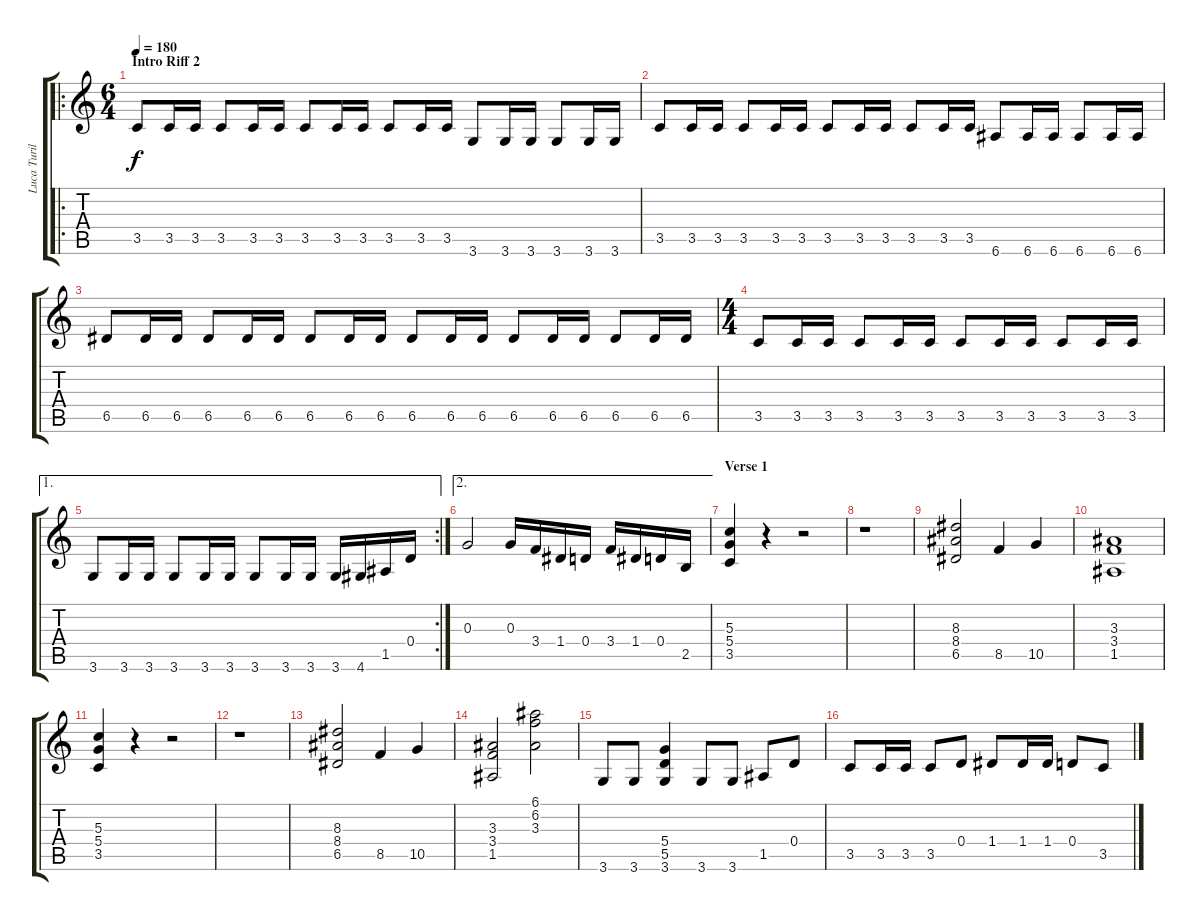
\track ("Luca Turilli" "Luca Turil") {instrument distortionguitar}
\staff {score tabs}
\tuning (E4 B3 G3 D3 A2 E2) {hide}
\ro
\ts (6 4)
\section ("" "Intro Riff 2")
\tempo 180
\clef g2
\ks c
3.5.8{dy f} 3.5.16 3.5.16 3.5.8 3.5.16 3.5.16 3.5.8 3.5.16 3.5.16 3.5.8 3.5.16 3.5.16 3.6.8 3.6.16 3.6.16 3.6.8 3.6.16 3.6.16 |
3.5.8 3.5.16 3.5.16 3.5.8 3.5.16 3.5.16 3.5.8 3.5.16 3.5.16 3.5.8 3.5.16 3.5.16 6.6.8 6.6.16 6.6.16 6.6.8 6.6.16 6.6.16 |
6.5.8 6.5.16 6.5.16 6.5.8 6.5.16 6.5.16 6.5.8 6.5.16 6.5.16 6.5.8 6.5.16 6.5.16 6.5.8 6.5.16 6.5.16 6.5.8 6.5.16 6.5.16 |
\ts (4 4)
3.5.8 3.5.16 3.5.16 3.5.8 3.5.16 3.5.16 3.5.8 3.5.16 3.5.16 3.5.8 3.5.16 3.5.16 |
\ae 1
\rc 2
3.6.8 3.6.16 3.6.16 3.6.8 3.6.16 3.6.16 3.6.8 3.6.16 3.6.16 3.6.16 4.6.16 1.5.16 0.4.16 |
\ae 2
0.3.2 0.3.16 3.4.16 1.4.16 0.4.16 3.4.16 1.4.16 0.4.16 2.5.16 |
\section ("" "Verse 1")
(5.3 5.4 3.5).4 r.4 r.2 |
r.1 |
(8.3 8.4 6.5).2 8.5.4 10.5.4 |
(3.3 3.4 1.5).1 |
(5.3 5.4 3.5).4 r.4 r.2 |
r.1 |
(8.3 8.4 6.5).2 8.5.4 10.5.4 |
(3.3 3.4 1.5).2 (6.1 6.2 3.3).2 |
3.6.8 3.6.8 (5.4 5.5 3.6).4 3.6.8 3.6.8 1.5.8 0.4.8 |
3.5.8 3.5.16 3.5.16 3.5.8 0.4.8 1.4.8 1.4.16 1.4.16 0.4.8 3.5.8
